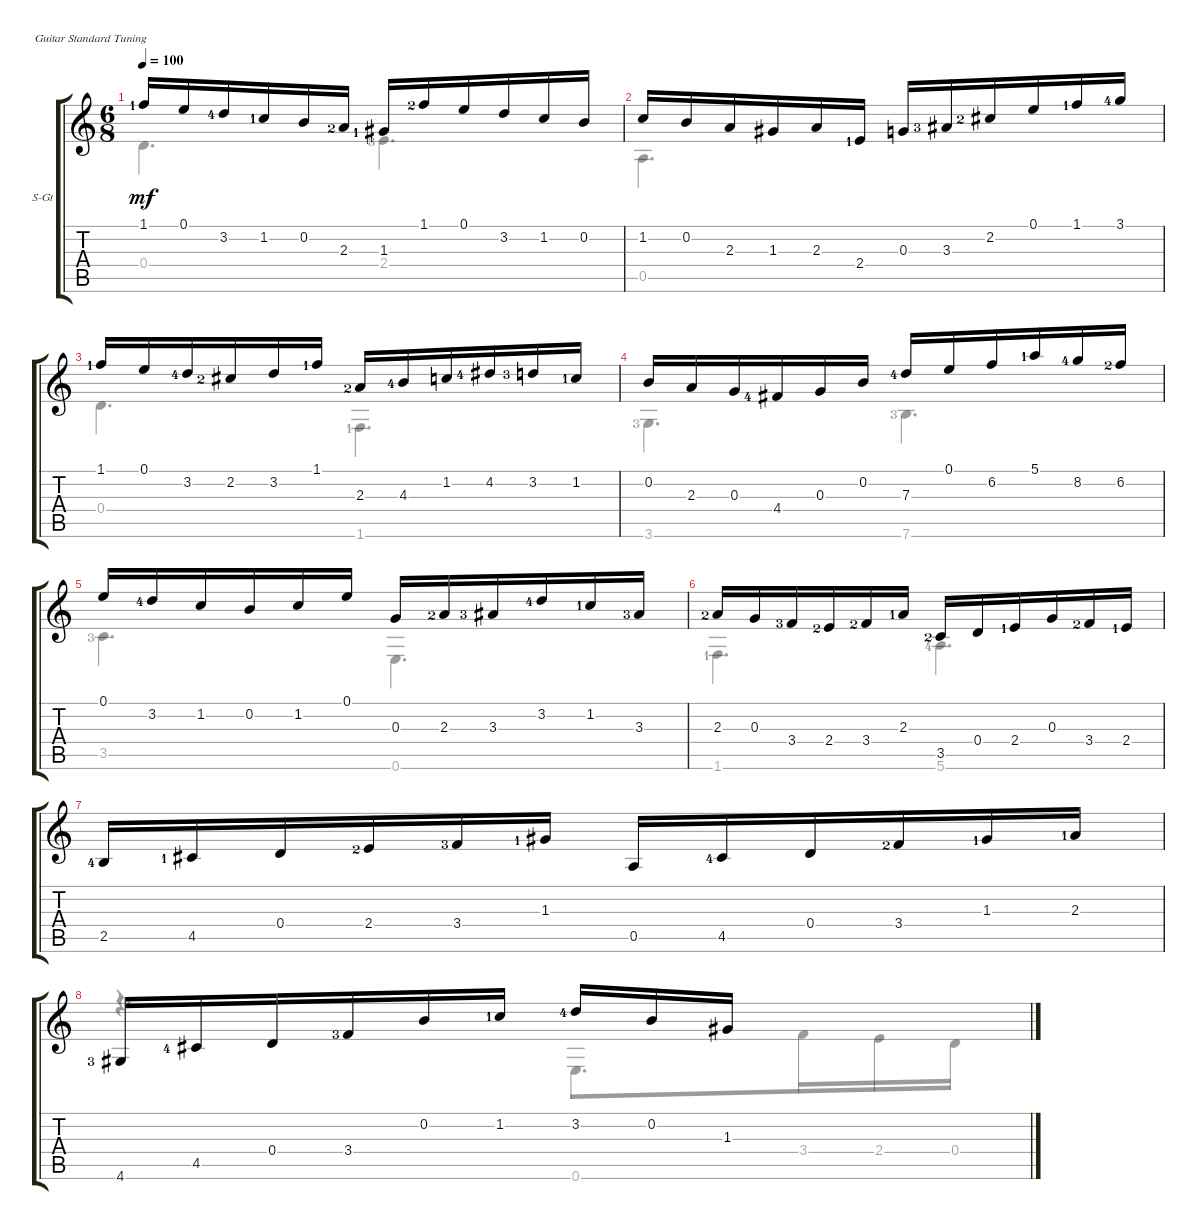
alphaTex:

\defaultSystemsLayout 4
\bracketExtendMode groupsimilarinstruments
\firstSystemTrackNameOrientation horizontal
\otherSystemsTrackNameOrientation horizontal
\track ("Steel Guitar" "S-Gt") {instrument acousticguitarsteel}
\staff {score tabs}
\tuning (E4 B3 G3 D3 A2 E2)
\voice
\ts (6 8)
\tempo 100
\clef g2
\ks aminor
1.1{lf 2}.16{dy mf} 0.1.16 3.2{lf 5}.16 1.2{lf 2}.16 0.2.16 2.3{lf 3}.16 1.3{lf 2}.16 1.1{lf 3}.16 0.1.16 3.2.16 1.2.16 0.2.16 |
1.2.16 0.2.16 2.3.16 1.3.16 2.3.16 2.4{lf 2}.16 0.3.16 3.3{lf 4}.16 2.2{lf 3}.16 0.1.16 1.1{lf 2}.16 3.1{lf 5}.16 |
1.1{lf 2}.16 0.1.16 3.2{lf 5}.16 2.2{lf 3}.16 3.2.16 1.1{lf 2}.16 2.3{lf 3}.16 4.3{lf 5}.16 1.2.16 4.2{lf 5}.16 3.2{lf 4}.16 1.2{lf 2}.16 |
0.2.16 2.3.16 0.3.16 4.4{lf 5}.16 0.3.16 0.2.16 7.3{lf 5}.16 0.1.16 6.2.16 5.1{lf 2}.16 8.2{lf 5}.16 6.2{lf 3}.16 |
0.1.16 3.2{lf 5}.16 1.2.16 0.2.16 1.2.16 0.1.16 0.3.16 2.3{lf 3}.16 3.3{lf 4}.16 3.2{lf 5}.16 1.2{lf 2}.16 3.3{lf 4}.16 |
2.3{lf 3}.16 0.3.16 3.4{lf 4}.16 2.4{lf 3}.16 3.4{lf 3}.16 2.3{lf 2}.16 3.5{lf 3}.16 0.4.16 2.4{lf 2}.16 0.3.16 3.4{lf 3}.16 2.4{lf 2}.16 |
2.5{lf 5}.16 4.5{lf 2}.16 0.4.16 2.4{lf 3}.16 3.4{lf 4}.16 1.3{lf 2}.16 0.5.16 4.5{lf 5}.16 0.4.16 3.4{lf 3}.16 1.3{lf 2}.16 2.3{lf 2}.16 |
4.6{lf 4}.16 4.5{lf 5}.16 0.4.16 3.4{lf 4}.16 0.2.16 1.2{lf 2}.16 3.2{lf 5}.16 0.2.16 1.3.16
\voice
\clef g2
\ottava regular
\simile none
\ks aminor
0.4.4{d dy mf} 2.4{lf 4}.4{d} |
0.5.4{d} |
0.4.4{d} 1.6{lf 2}.4{d} |
3.6{lf 4}.4{d} 7.6{lf 4}.4{d} |
3.5{lf 4}.4{d} 0.6.4{d} |
1.6{lf 2}.4{d} 5.6{lf 5}.4{d} |
|
r.4{d} 0.6.8{d} 3.4.16 2.4.16 0.4.16
